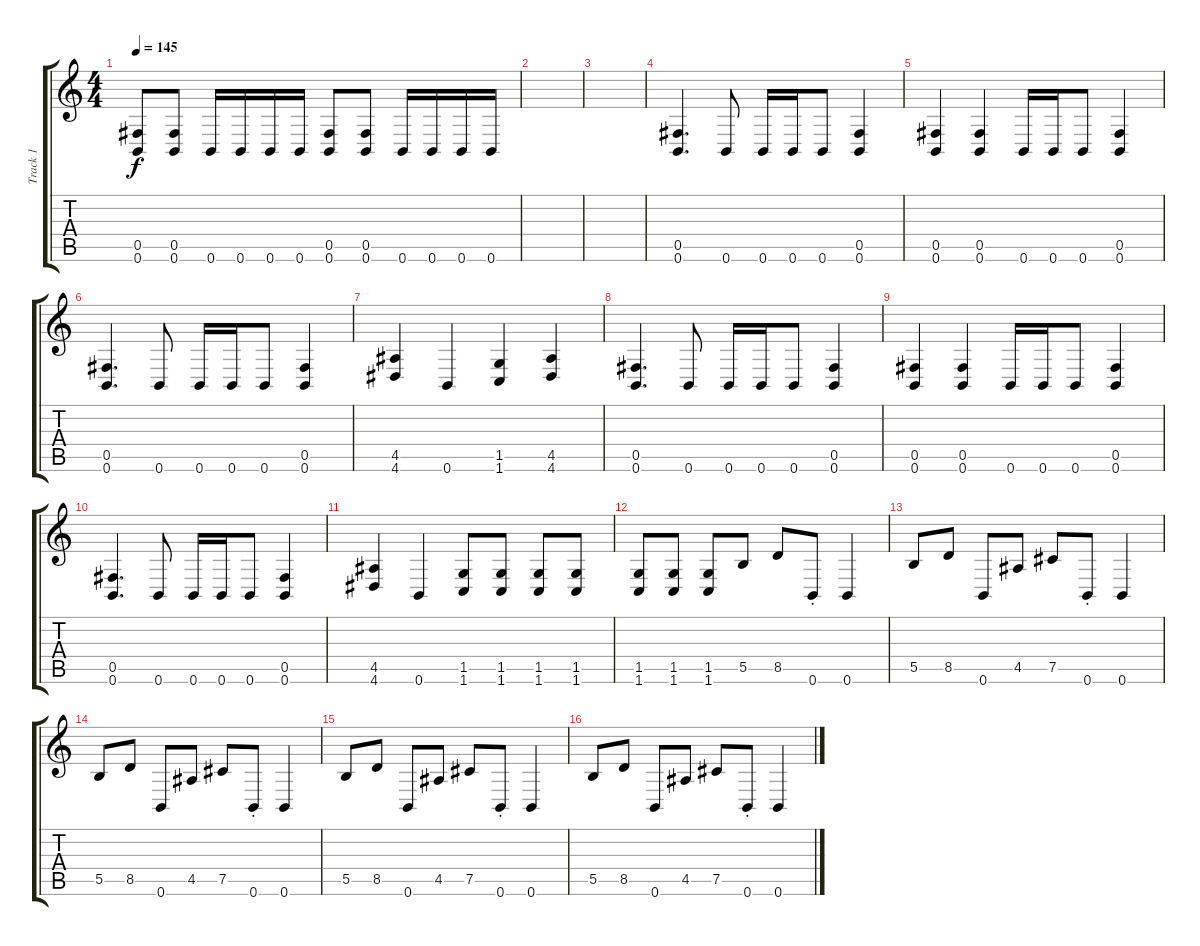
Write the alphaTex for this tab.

\track ("Track 1" "Track 1") {instrument distortionguitar}
\staff {score tabs}
\tuning (Db4 Ab3 E3 B2 Gb2 B1) {hide}
\ts (4 4)
\tempo 145
\clef g2
\ks c
(0.5 0.6).8{dy f} (0.5 0.6).8 0.6.16 0.6.16 0.6.16 0.6.16 (0.5 0.6).8 (0.5 0.6).8 0.6.16 0.6.16 0.6.16 0.6.16 |
|
|
(0.5 0.6).4{d} 0.6.8 0.6.16 0.6.16 0.6.8 (0.5 0.6).4 |
(0.5 0.6).4 (0.5 0.6).4 0.6.16 0.6.16 0.6.8 (0.5 0.6).4 |
(0.5 0.6).4{d} 0.6.8 0.6.16 0.6.16 0.6.8 (0.5 0.6).4 |
(4.5 4.6).4 0.6.4 (1.5 1.6).4 (4.5 4.6).4 |
(0.5 0.6).4{d} 0.6.8 0.6.16 0.6.16 0.6.8 (0.5 0.6).4 |
(0.5 0.6).4 (0.5 0.6).4 0.6.16 0.6.16 0.6.8 (0.5 0.6).4 |
(0.5 0.6).4{d} 0.6.8 0.6.16 0.6.16 0.6.8 (0.5 0.6).4 |
(4.5 4.6).4 0.6.4 (1.5 1.6).8 (1.5 1.6).8 (1.5 1.6).8 (1.5 1.6).8 |
(1.5 1.6).8 (1.5 1.6).8 (1.5 1.6).8 5.5.8 8.5.8 0.6{st}.8 0.6.4 |
5.5.8 8.5.8 0.6.8 4.5.8 7.5.8 0.6{st}.8 0.6.4 |
5.5.8 8.5.8 0.6.8 4.5.8 7.5.8 0.6{st}.8 0.6.4 |
5.5.8 8.5.8 0.6.8 4.5.8 7.5.8 0.6{st}.8 0.6.4 |
5.5.8 8.5.8 0.6.8 4.5.8 7.5.8 0.6{st}.8 0.6.4
